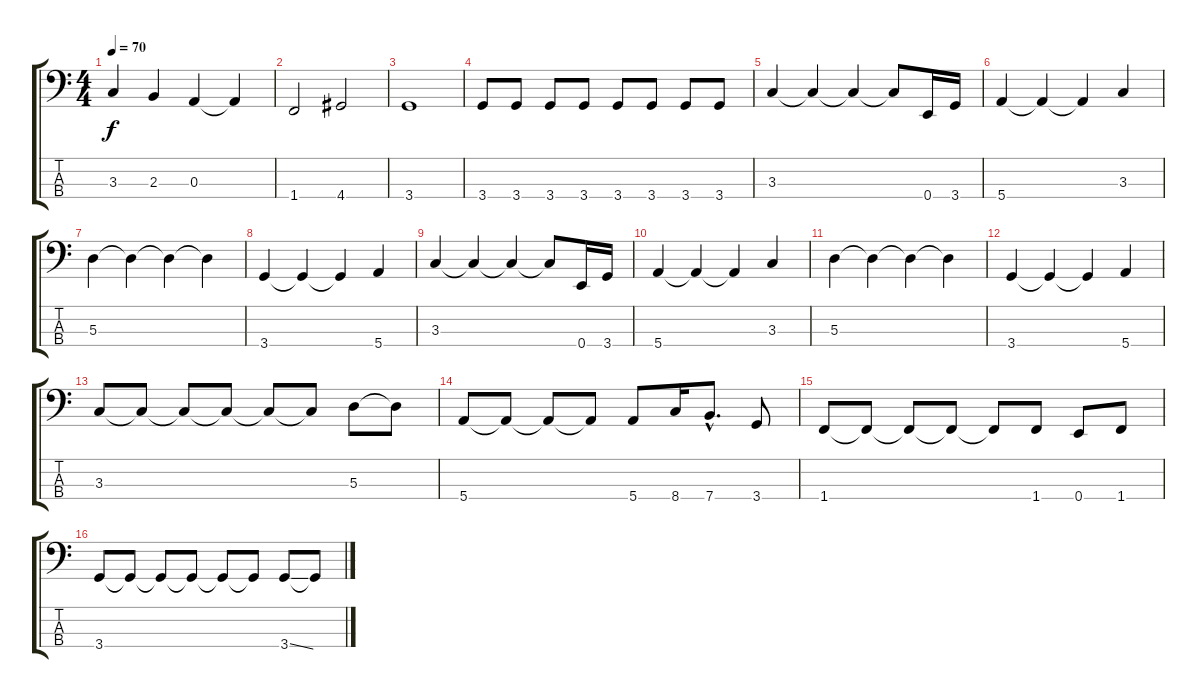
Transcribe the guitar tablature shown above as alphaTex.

\track "" {instrument electricbassfinger}
\staff {score tabs}
\tuning (G2 D2 A1 E1) {hide}
\ts (4 4)
\tempo 70
\clef f4
\ks c
3.3.4{dy f} 2.3.4 0.3.4 0.3{t}.4 |
1.4.2 4.4.2 |
3.4.1 |
3.4.8 3.4.8 3.4.8 3.4.8 3.4.8 3.4.8 3.4.8 3.4.8 |
3.3.4 3.3{t}.4 3.3{t}.4 3.3{t}.8 0.4.16 3.4.16 |
5.4.4 5.4{t}.4 5.4{t}.4 3.3.4 |
5.3.4 5.3{t}.4 5.3{t}.4 5.3{t}.4 |
3.4.4 3.4{t}.4 3.4{t}.4 5.4.4 |
3.3.4 3.3{t}.4 3.3{t}.4 3.3{t}.8 0.4.16 3.4.16 |
5.4.4 5.4{t}.4 5.4{t}.4 3.3.4 |
5.3.4 5.3{t}.4 5.3{t}.4 5.3{t}.4 |
3.4.4 3.4{t}.4 3.4{t}.4 5.4.4 |
3.3.8 3.3{t}.8 3.3{t}.8 3.3{t}.8 3.3{t}.8 3.3{t}.8 5.3.8 5.3{t}.8 |
5.4.8 5.4{t}.8 5.4{t}.8 5.4{t}.8 5.4.8 8.4.16 7.4{hac}.8{d} 3.4.8 |
1.4.8 1.4{t}.8 1.4{t}.8 1.4{t}.8 1.4{t}.8 1.4.8 0.4.8 1.4.8 |
3.4.8 3.4{t}.8 3.4{t}.8 3.4{t}.8 3.4{t}.8 3.4{t}.8 3.4{ss}.8 3.4{t}.8
